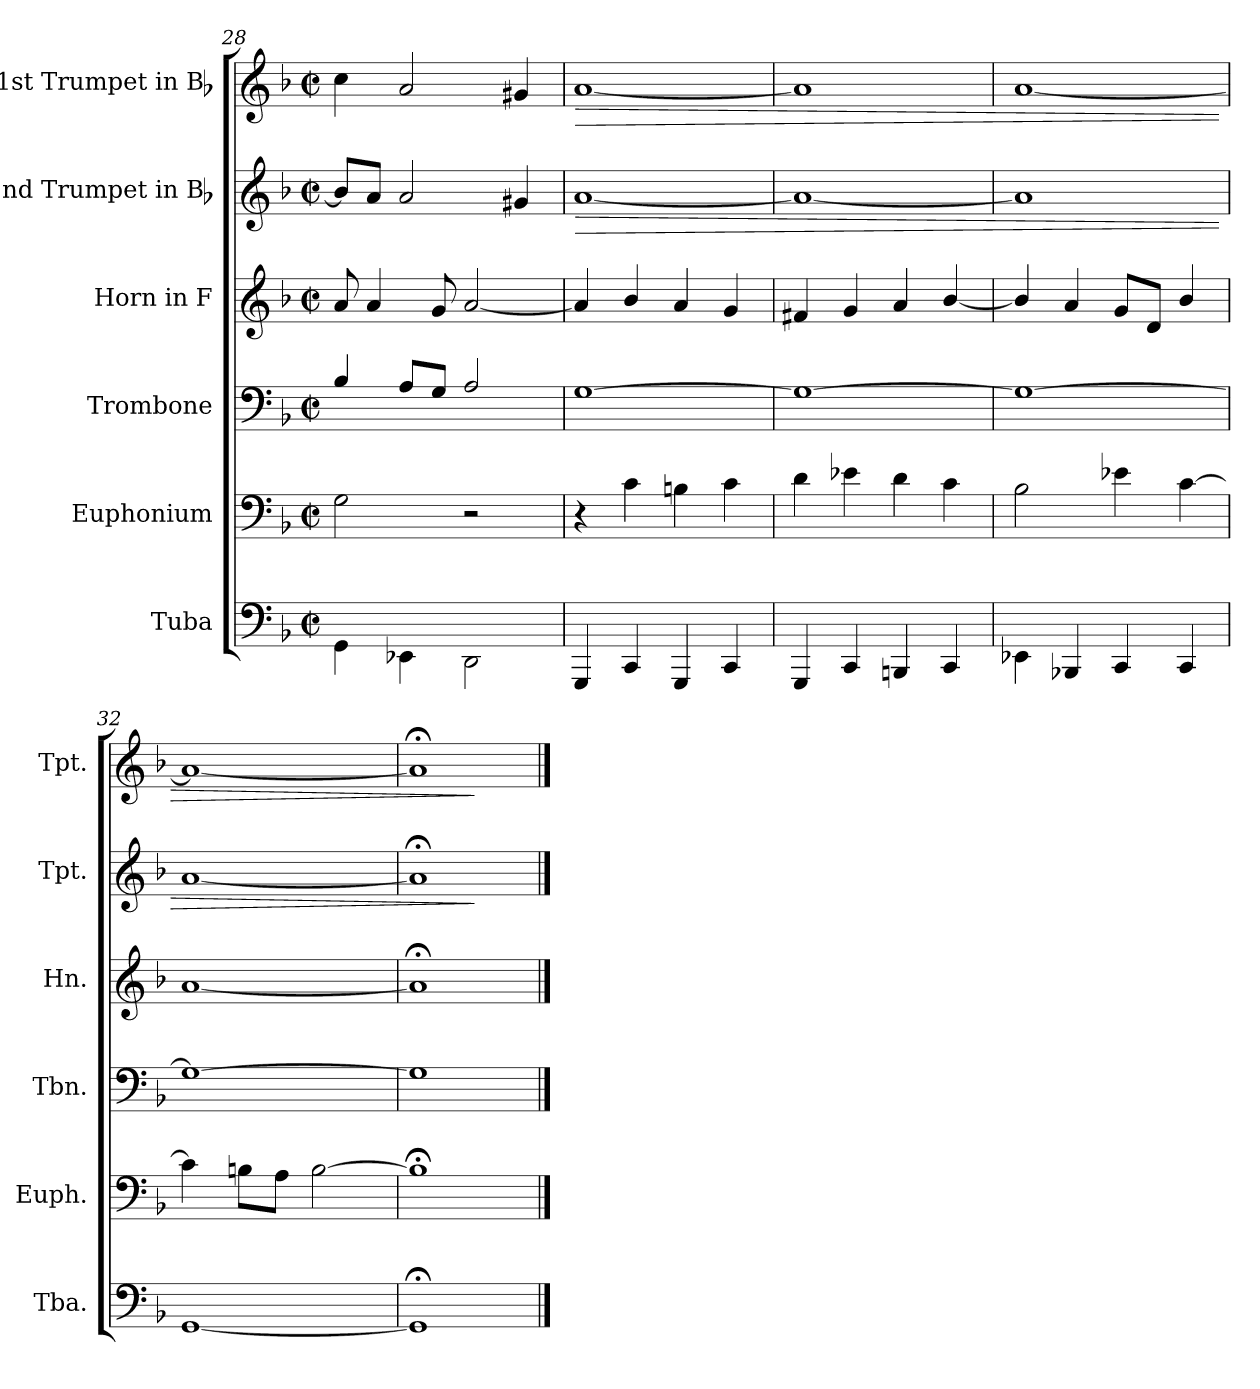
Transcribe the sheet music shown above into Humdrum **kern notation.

**kern	**kern	**kern	**kern	**kern	**dynam	**kern	**dynam
*part6	*part5	*part4	*part3	*part2	*part2	*part1	*part1
*staff6	*staff5	*staff4	*staff3	*staff2	*staff2	*staff1	*staff1
*I"Tuba	*I"Euphonium	*I"Trombone	*I"Horn in F	*I"2nd Trumpet in Bb	*	*I"1st Trumpet in Bb	*
*I'Tba.	*I'Euph.	*I'Tbn.	*I'Hn.	*I'Tpt.	*	*I'Tpt.	*
!!LO:LB:g=z
*clefF4	*clefF4	*clefF4	*clefG2	*clefG2	*	*clefG2	*
*	*	*	*ITrd4c7	*ITrd1c2	*	*ITrd1c2	*
*k[b-]	*k[b-]	*k[b-]	*k[b-e-]	*k[b-e-a-]	*	*k[b-e-a-]	*
*M2/2	*M2/2	*M2/2	*M2/2	*M2/2	*	*M2/2	*
*met(c|)	*met(c|)	*met(c|)	*met(c|)	*met(c|)	*	*met(c|)	*
=28	=28	=28	=28	=28	=28	=28	=28
4GG\	2G\	4B-/	8d/	8a/L]	.	4b-\	.
.	.	.	4d/	8g/J	.	.	.
4EE-X\	.	8A/L	.	2g/	.	2g/	.
.	.	8G/J	8c/	.	.	.	.
2DD\	2r	2A/	[2d/	.	.	.	.
.	.	.	.	4f#X/	.	4f#X/	.
=29	=29	=29	=29	=29	=29	=29	=29
!	!	!	!	!	!LO:HP:b	!	!LO:HP:b
4GGG/	4r	[1G	4d/]	[1g	>	[1g	>
4CC/	4c\	.	4e-/	.	.	.	.
4GGG/	4Bn\	.	4d/	.	.	.	.
4CC/	4c\	.	4c/	.	.	.	.
=30	=30	=30	=30	=30	=30	=30	=30
4GGG/	4d\	1G_	4Bn/	1g_	.	1g]	.
4CC/	4e-X\	.	4c/	.	.	.	.
4BBBn/	4d\	.	4d/	.	.	.	.
4CC/	4c\	.	[4e-/	.	.	.	.
=31	=31	=31	=31	=31	=31	=31	=31
4EE-X\	2B-\	1G_	4e-/]	1g]	.	[1g	.
4BBB-X/	.	.	4d/	.	.	.	.
4CC/	4e-X\	.	8c/L	.	.	.	.
.	.	.	8G/J	.	.	.	.
4CC/	[4c\	.	4e-/	.	.	.	.
=32	=32	=32	=32	=32	=32	=32	=32
[1GG	4c\]	1G_	[1d	[1g	.	1g_	.
.	8Bn\L	.	.	.	.	.	.
.	8A\J	.	.	.	.	.	.
.	[2B\	.	.	.	.	.	.
=33	=33	=33	=33	=33	=33	=33	=33
1GG;<]	1B;<]	1G]	1d;<]	1g;<]	.	1g;<]	.
.	.	.	.	.	]	.	]
==	==	==	==	==	==	==	==
*-	*-	*-	*-	*-	*-	*-	*-
